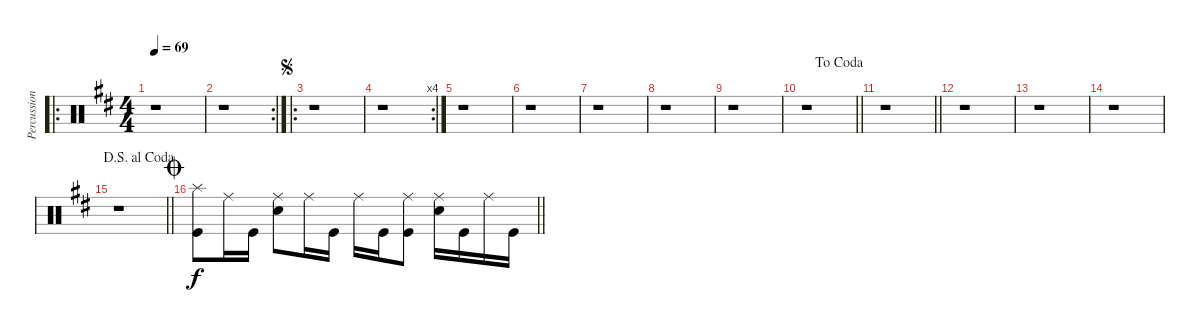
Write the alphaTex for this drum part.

\track ("Percussion" "Percussion") {instrument percussion}
\staff {score}
\articulation defaults
\ro
\ts (4 4)
\tempo 69
\clef neutral
\ks bminor
r.1{dy f} |
\rc 2
r.1 |
\ro
\jump segno
r.1 |
\rc 4
r.1 |
r.1 |
r.1 |
r.1 |
r.1 |
r.1 |
\jump dacoda
\barLineRight lightlight
r.1 |
\barLineRight lightlight
r.1 |
r.1 |
r.1 |
r.1 |
\jump dalsegnoalcoda
\barLineRight lightlight
r.1 |
\jump coda
\barLineRight lightlight
("Splash (hit)" "Kick (hit)").8 "Ride (middle)".16 "Kick (hit)".16 ("Electric Snare (hit)" "Ride (middle)").8 "Ride (middle)".16 "Kick (hit)".16 "Ride (middle)".16 "Kick (hit)".16 ("Kick (hit)" "Ride (middle)").8 ("Electric Snare (hit)" "Ride (middle)").16 "Kick (hit)".16 "Ride (middle)".16 "Kick (hit)".16
